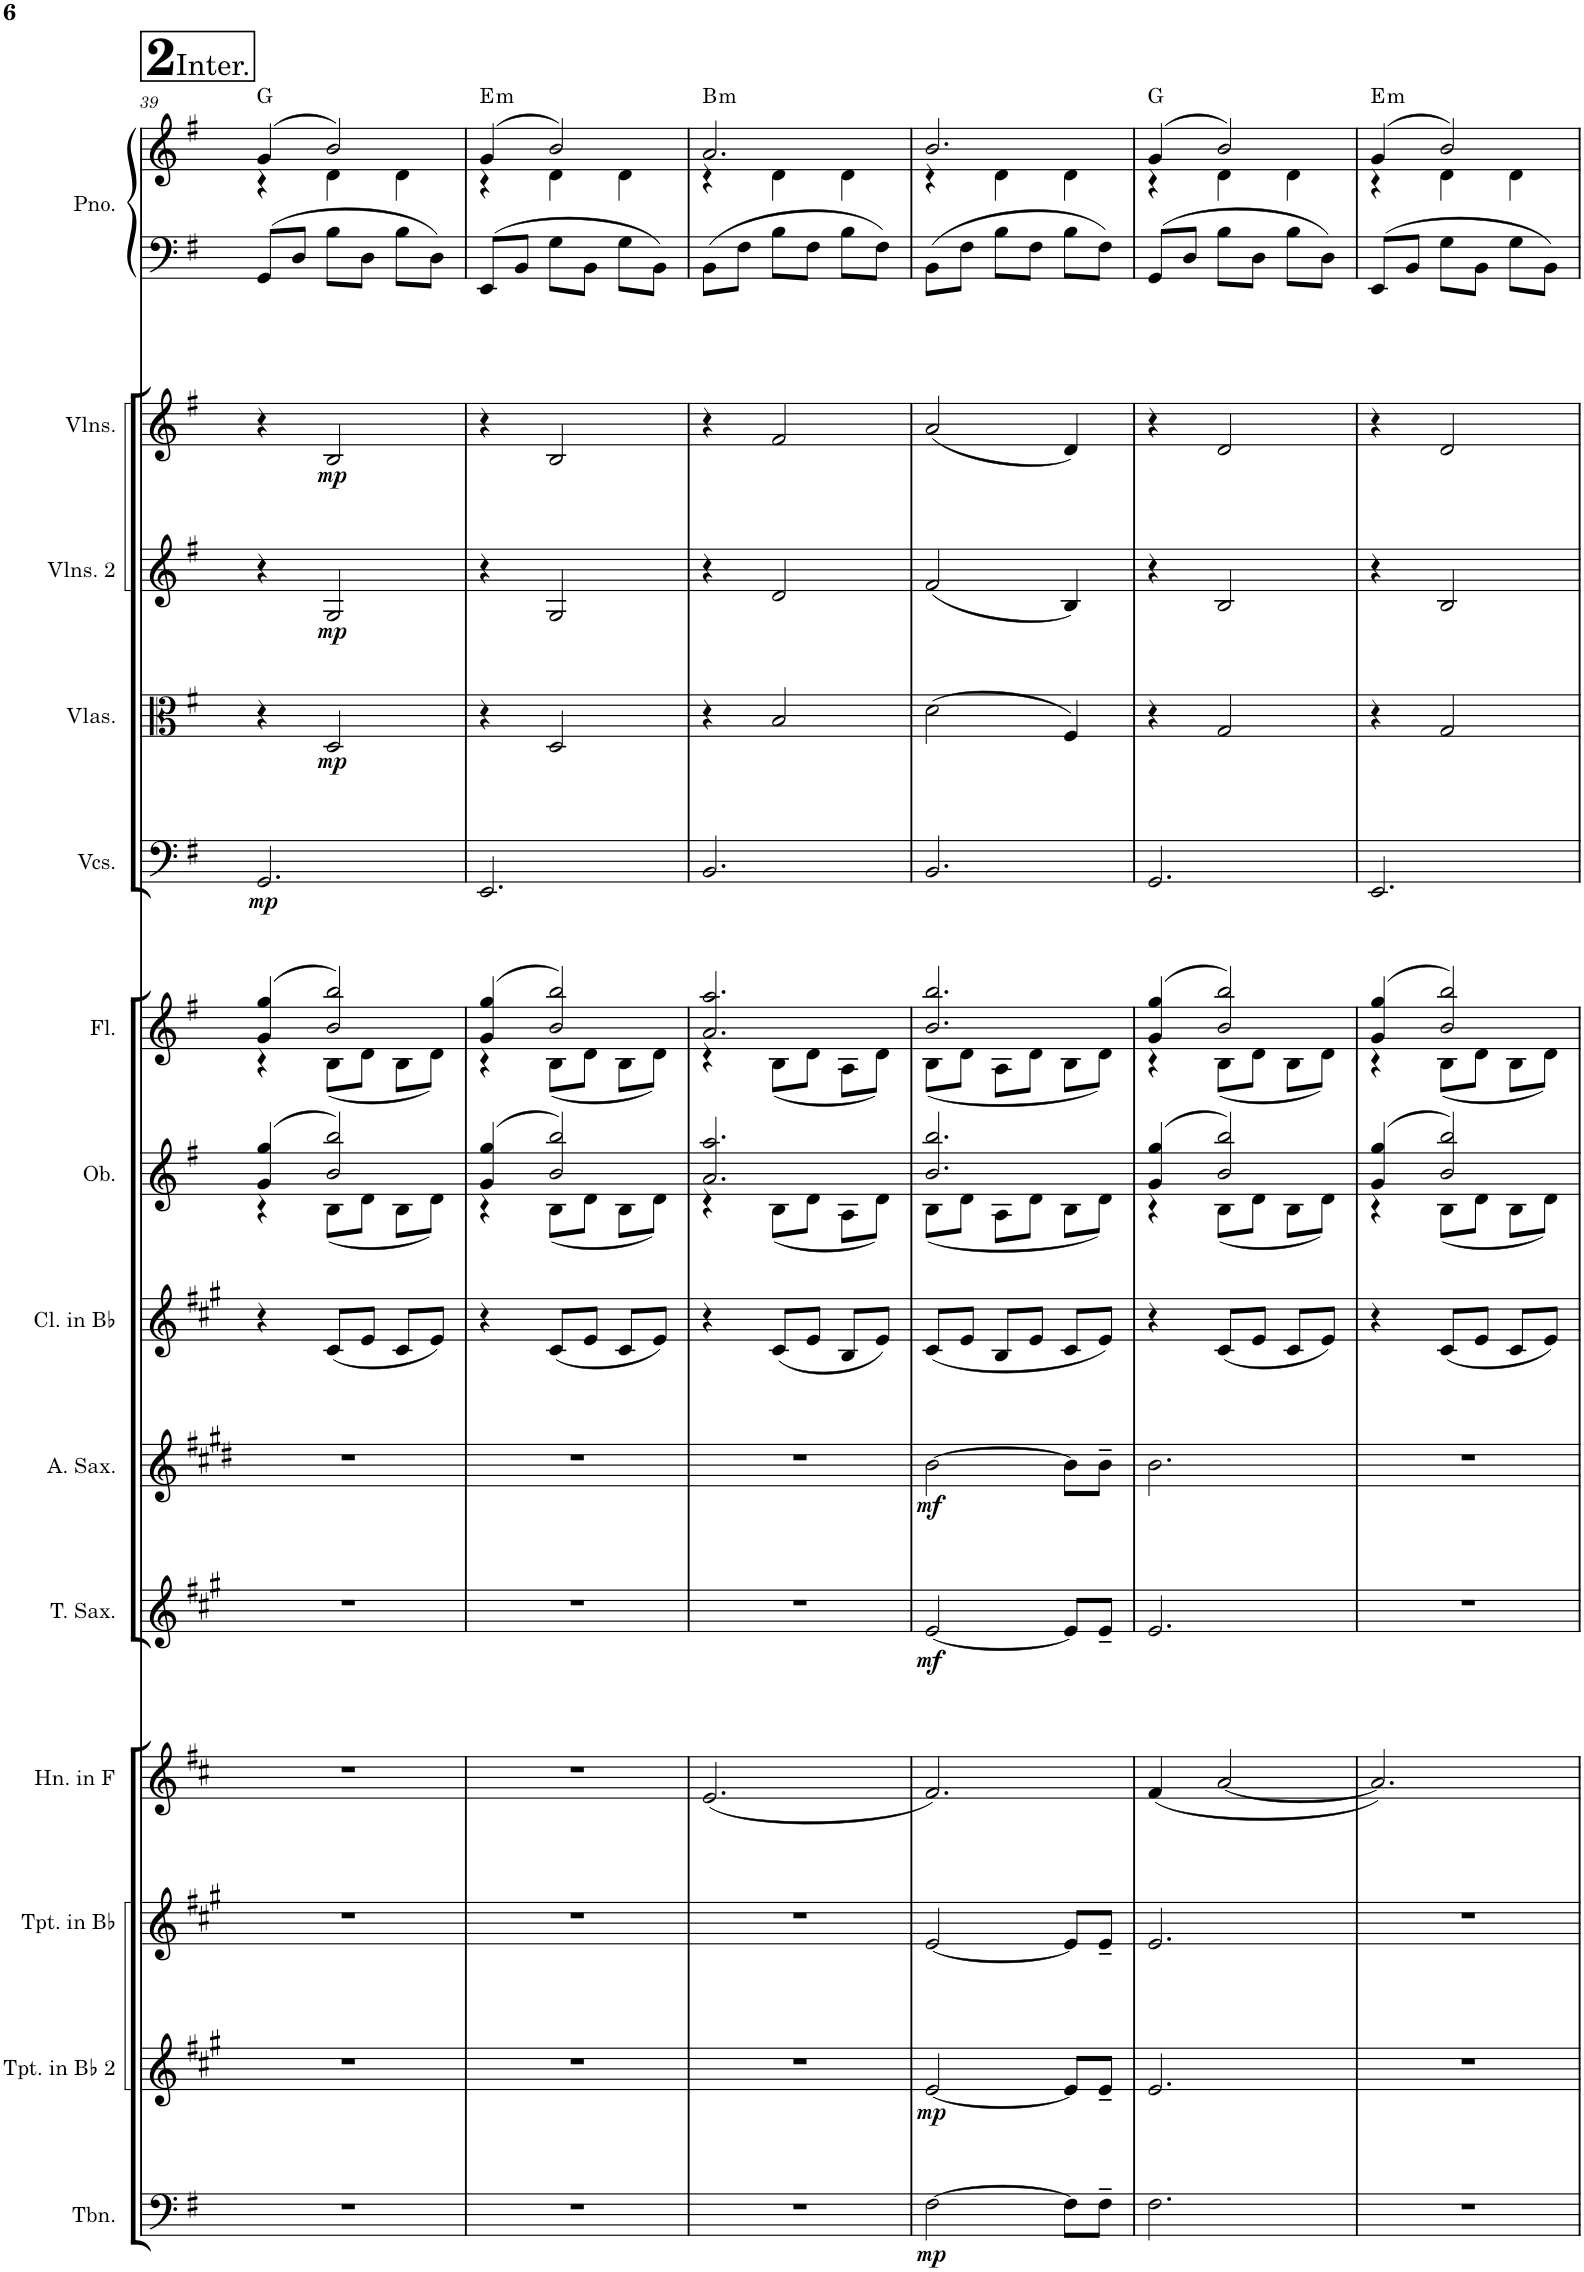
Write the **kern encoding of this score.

**kern	**dynam	**kern	**dynam	**kern	**kern	**kern	**dynam	**kern	**dynam	**kern	**kern	**kern	**kern	**dynam	**kern	**dynam	**kern	**dynam	**kern	**dynam	**kern	**kern	**harte	**kern	**kern	**kern	**kern
*part18	*part18	*part17	*part17	*part16	*part15	*part14	*part14	*part13	*part13	*part12	*part11	*part10	*part9	*part9	*part8	*part8	*part7	*part7	*part6	*part6	*part5	*part5	*part5	*part4	*part3	*part2	*part1
*staff19	*staff19	*staff18	*staff18	*staff17	*staff16	*staff15	*staff15	*staff14	*staff14	*staff13	*staff12	*staff11	*staff10	*staff10	*staff9	*staff9	*staff8	*staff8	*staff7	*staff7	*staff6	*staff5	*	*staff4	*staff3	*staff2	*staff1
*I"Trombone	*	*I"Trumpet in Bb 2	*	*I"Trumpet in Bb	*I"Horn in F	*I"Tenor Saxophone	*	*I"Alto Saxophone	*	*I"Clarinet in Bb	*I"Oboe	*I"Flute	*I"Violoncellos	*	*I"Violas	*	*I"Violins 2	*	*I"Violins	*	*I"Piano	*	*	*I"Bass	*I"Tenor	*I"Alto	*I"Soprano
*I'Tbn.	*	*I'Tpt. in Bb 2	*	*I'Tpt. in Bb	*I'Hn. in F	*I'T. Sax.	*	*I'A. Sax.	*	*I'Cl. in Bb	*I'Ob.	*I'Fl.	*I'Vcs.	*	*I'Vlas.	*	*I'Vlns. 2	*	*I'Vlns.	*	*I'Pno.	*	*	*I'B.	*I'T.	*I'A.	*I'S.
!!LO:PB:g=z
*clefF4	*	*clefG2	*	*clefG2	*clefG2	*clefG2	*	*clefG2	*	*clefG2	*clefG2	*clefG2	*clefF4	*	*clefC3	*	*clefG2	*	*clefG2	*	*clefF4	*clefG2	*	*clefF4	*clefGv2	*clefG2	*clefG2
*	*	*Trd1c2	*	*Trd1c2	*Trd4c7	*Trd8c14	*	*Trd5c9	*	*Trd1c2	*	*	*	*	*	*	*	*	*	*	*	*	*	*	*	*	*
*k[f#]	*	*k[f#c#g#]	*	*k[f#c#g#]	*k[f#c#]	*k[f#c#g#]	*	*k[f#c#g#d#]	*	*k[f#c#g#]	*k[f#]	*k[f#]	*k[f#]	*	*k[f#]	*	*k[f#]	*	*k[f#]	*	*k[f#]	*k[f#]	*	*k[f#]	*k[f#]	*k[f#]	*k[f#]
*M3/4	*	*M3/4	*	*M3/4	*M3/4	*M3/4	*	*M3/4	*	*M3/4	*M3/4	*M3/4	*M3/4	*	*M3/4	*	*M3/4	*	*M3/4	*	*M3/4	*M3/4	*	*M3/4	*M3/4	*M3/4	*M3/4
!!LO:REH:place=s1:a:fs=14:t=Inter.
!!LO:REH:place=s1:a:B:cj:fs=25:t=2
=39	=39	=39	=39	=39	=39	=39	=39	=39	=39	=39	=39	=39	=39	=39	=39	=39	=39	=39	=39	=39	=39	=39	=39	=39	=39	=39	=39
*	*	*	*	*	*	*	*	*	*	*	*^	*^	*	*	*	*	*	*	*	*	*	*^	*	*	*	*	*
!	!	!	!	!	!	!	!	!	!	!	!	!	!	!	!	!LO:DY:b	!	!	!	!	!	!	!	!	!	!	!	!	!	!
2.r	.	2.r	.	2.r	2.r	2.r	.	2.r	.	4r	(4g/ 4gg/	4r	(4g/ 4gg/	4r	2.GG/	mp	4r	.	4r	.	4r	.	8GG/L	(4g/	4r	G:maj	2.r	2.r	2.r	2.r
.	.	.	.	.	.	.	.	.	.	.	.	.	.	.	.	.	.	.	.	.	.	.	8D/J	.	.	.	.	.	.	.
!	!	!	!	!	!	!	!	!	!	!	!	!	!	!	!	!	!	!LO:DY:b	!	!LO:DY:b	!	!LO:DY:b	!	!	!	!	!	!	!	!
.	.	.	.	.	.	.	.	.	.	(8c#/L	2b/ 2bb/)	(8B\L	2b/ 2bb/)	(8B\L	.	.	2D/	mp	2G/	mp	2B/	mp	8B\L	2b/)	4d\	.	.	.	.	.
.	.	.	.	.	.	.	.	.	.	8e/J	.	8d\J	.	8d\J	.	.	.	.	.	.	.	.	8D\J	.	.	.	.	.	.	.
.	.	.	.	.	.	.	.	.	.	8c#/L	.	8B\L	.	8B\L	.	.	.	.	.	.	.	.	8B\L	.	4d\	.	.	.	.	.
.	.	.	.	.	.	.	.	.	.	8e/J)	.	8d\J)	.	8d\J)	.	.	.	.	.	.	.	.	8D\J	.	.	.	.	.	.	.
=40	=40	=40	=40	=40	=40	=40	=40	=40	=40	=40	=40	=40	=40	=40	=40	=40	=40	=40	=40	=40	=40	=40	=40	=40	=40	=40	=40	=40	=40	=40
!	!	!	!	!	!	!	!	!	!	!	!	!	!	!	!	!	!	!	!	!	!	!	!	!	!	!LO:H:kt=m	!	!	!	!
2.r	.	2.r	.	2.r	2.r	2.r	.	2.r	.	4r	(4g/ 4gg/	4r	(4g/ 4gg/	4r	2.EE/	.	4r	.	4r	.	4r	.	8EE/L	(4g/	4r	E:min	2.r	2.r	2.r	2.r
.	.	.	.	.	.	.	.	.	.	.	.	.	.	.	.	.	.	.	.	.	.	.	8BB/J	.	.	.	.	.	.	.
.	.	.	.	.	.	.	.	.	.	(8c#/L	2b/ 2bb/)	(8B\L	2b/ 2bb/)	(8B\L	.	.	2D/	.	2G/	.	2B/	.	8G\L	2b/)	4d\	.	.	.	.	.
.	.	.	.	.	.	.	.	.	.	8e/J	.	8d\J	.	8d\J	.	.	.	.	.	.	.	.	8BB\J	.	.	.	.	.	.	.
.	.	.	.	.	.	.	.	.	.	8c#/L	.	8B\L	.	8B\L	.	.	.	.	.	.	.	.	8G\L	.	4d\	.	.	.	.	.
.	.	.	.	.	.	.	.	.	.	8e/J)	.	8d\J)	.	8d\J)	.	.	.	.	.	.	.	.	8BB\J	.	.	.	.	.	.	.
=41	=41	=41	=41	=41	=41	=41	=41	=41	=41	=41	=41	=41	=41	=41	=41	=41	=41	=41	=41	=41	=41	=41	=41	=41	=41	=41	=41	=41	=41	=41
!	!	!	!	!	!	!	!	!	!	!	!	!	!	!	!	!	!	!	!	!	!	!	!	!	!	!LO:H:kt=m	!	!	!	!
2.r	.	2.r	.	2.r	(2.e/	2.r	.	2.r	.	4r	2.a/ 2.aa/	4r	2.a/ 2.aa/	4r	2.BB/	.	4r	.	4r	.	4r	.	8BB\L	2.a/	4r	B:min	2.r	2.r	2.r	2.r
.	.	.	.	.	.	.	.	.	.	.	.	.	.	.	.	.	.	.	.	.	.	.	8F#\J	.	.	.	.	.	.	.
.	.	.	.	.	.	.	.	.	.	(8c#/L	.	(8B\L	.	(8B\L	.	.	2B/	.	2d/	.	2f#/	.	8B\L	.	4d\	.	.	.	.	.
.	.	.	.	.	.	.	.	.	.	8e/J	.	8d\J	.	8d\J	.	.	.	.	.	.	.	.	8F#\J	.	.	.	.	.	.	.
.	.	.	.	.	.	.	.	.	.	8B/L	.	8A\L	.	8A\L	.	.	.	.	.	.	.	.	8B\L	.	4d\	.	.	.	.	.
.	.	.	.	.	.	.	.	.	.	8e/J)	.	8d\J)	.	8d\J)	.	.	.	.	.	.	.	.	8F#\J	.	.	.	.	.	.	.
=42	=42	=42	=42	=42	=42	=42	=42	=42	=42	=42	=42	=42	=42	=42	=42	=42	=42	=42	=42	=42	=42	=42	=42	=42	=42	=42	=42	=42	=42	=42
!	!LO:DY:b	!	!LO:DY:b	!	!	!	!LO:DY:b	!	!LO:DY:b	!	!	!	!	!	!	!	!	!	!	!	!	!	!	!	!	!	!	!	!	!
[2F#\	mp	[2e/	mp	[2e/	2.f#/)	[2e/	mf	[2b\	mf	(8c#/L	2.b/ 2.bb/	(8B\L	2.b/ 2.bb/	(8B\L	2.BB/	.	(2d\	.	(2f#/	.	(2a/	.	8BB\L	2.b/	4r	.	2.r	2.r	2.r	2.r
.	.	.	.	.	.	.	.	.	.	8e/J	.	8d\J	.	8d\J	.	.	.	.	.	.	.	.	8F#\J	.	.	.	.	.	.	.
.	.	.	.	.	.	.	.	.	.	8B/L	.	8A\L	.	8A\L	.	.	.	.	.	.	.	.	8B\L	.	4d\	.	.	.	.	.
.	.	.	.	.	.	.	.	.	.	8e/J	.	8d\J	.	8d\J	.	.	.	.	.	.	.	.	8F#\J	.	.	.	.	.	.	.
8F#\L]	.	8e/L]	.	8e/L]	.	8e/L]	.	8b\L]	.	8c#/L	.	8B\L	.	8B\L	.	.	4F#/)	.	4B/)	.	4d/)	.	8B\L	.	4d\	.	.	.	.	.
8F#~\J	.	8e~/J	.	8e~/J	.	8e~/J	.	8b~\J	.	8e/J)	.	8d\J)	.	8d\J)	.	.	.	.	.	.	.	.	8F#\J	.	.	.	.	.	.	.
=43	=43	=43	=43	=43	=43	=43	=43	=43	=43	=43	=43	=43	=43	=43	=43	=43	=43	=43	=43	=43	=43	=43	=43	=43	=43	=43	=43	=43	=43	=43
2.F#\	.	2.e/	.	2.e/	(4f#/	2.e/	.	2.b\	.	4r	(4g/ 4gg/	4r	(4g/ 4gg/	4r	2.GG/	.	4r	.	4r	.	4r	.	8GG/L	(4g/	4r	G:maj	2.r	2.r	2.r	2.r
.	.	.	.	.	.	.	.	.	.	.	.	.	.	.	.	.	.	.	.	.	.	.	8D/J	.	.	.	.	.	.	.
.	.	.	.	.	[2a/	.	.	.	.	(8c#/L	2b/ 2bb/)	(8B\L	2b/ 2bb/)	(8B\L	.	.	2G/	.	2B/	.	2d/	.	8B\L	2b/)	4d\	.	.	.	.	.
.	.	.	.	.	.	.	.	.	.	8e/J	.	8d\J	.	8d\J	.	.	.	.	.	.	.	.	8D\J	.	.	.	.	.	.	.
.	.	.	.	.	.	.	.	.	.	8c#/L	.	8B\L	.	8B\L	.	.	.	.	.	.	.	.	8B\L	.	4d\	.	.	.	.	.
.	.	.	.	.	.	.	.	.	.	8e/J)	.	8d\J)	.	8d\J)	.	.	.	.	.	.	.	.	8D\J	.	.	.	.	.	.	.
=44	=44	=44	=44	=44	=44	=44	=44	=44	=44	=44	=44	=44	=44	=44	=44	=44	=44	=44	=44	=44	=44	=44	=44	=44	=44	=44	=44	=44	=44	=44
!	!	!	!	!	!	!	!	!	!	!	!	!	!	!	!	!	!	!	!	!	!	!	!	!	!	!LO:H:kt=m	!	!	!	!
2.r	.	2.r	.	2.r	2.a/])	2.r	.	2.r	.	4r	(4g/ 4gg/	4r	(4g/ 4gg/	4r	2.EE/	.	4r	.	4r	.	4r	.	8EE/L	(4g/	4r	E:min	2.r	2.r	2.r	2.r
.	.	.	.	.	.	.	.	.	.	.	.	.	.	.	.	.	.	.	.	.	.	.	8BB/J	.	.	.	.	.	.	.
.	.	.	.	.	.	.	.	.	.	(8c#/L	2b/ 2bb/)	(8B\L	2b/ 2bb/)	(8B\L	.	.	2G/	.	2B/	.	2d/	.	8G\L	2b/)	4d\	.	.	.	.	.
.	.	.	.	.	.	.	.	.	.	8e/J	.	8d\J	.	8d\J	.	.	.	.	.	.	.	.	8BB\J	.	.	.	.	.	.	.
.	.	.	.	.	.	.	.	.	.	8c#/L	.	8B\L	.	8B\L	.	.	.	.	.	.	.	.	8G\L	.	4d\	.	.	.	.	.
.	.	.	.	.	.	.	.	.	.	8e/J)	.	8d\J)	.	8d\J)	.	.	.	.	.	.	.	.	8BB\J	.	.	.	.	.	.	.
*	*	*	*	*	*	*	*	*	*	*	*v	*v	*	*	*	*	*	*	*	*	*	*	*	*v	*v	*	*	*	*	*
*	*	*	*	*	*	*	*	*	*	*	*	*v	*v	*	*	*	*	*	*	*	*	*	*	*	*	*	*	*
=	=	=	=	=	=	=	=	=	=	=	=	=	=	=	=	=	=	=	=	=	=	=	=	=	=	=	=
*-	*-	*-	*-	*-	*-	*-	*-	*-	*-	*-	*-	*-	*-	*-	*-	*-	*-	*-	*-	*-	*-	*-	*-	*-	*-	*-	*-
